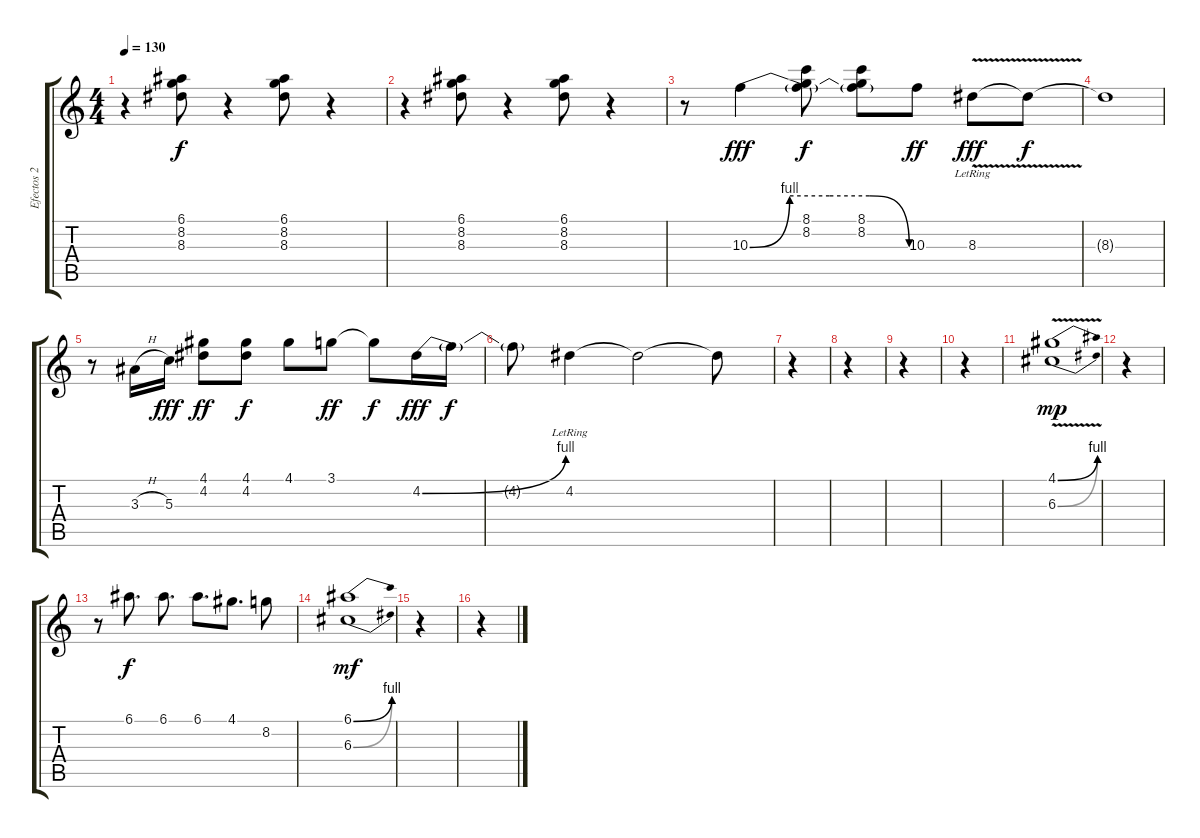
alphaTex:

\track ("Efectos 2" "Efectos 2") {instrument distortionguitar}
\staff {score tabs}
\tuning (E4 B3 G3 D3 A2 E2) {hide}
\ts (4 4)
\tempo 130
\clef g2
\ks c
r.4{dy f} (6.1 8.2 8.3).8 r.4 (6.1 8.2 8.3).8 r.4 |
r.4 (6.1 8.2 8.3).8 r.4 (6.1 8.2 8.3).8 r.4 |
r.8{volume 10} 10.3{be (custom 0 0 15 4 30 4 45 4 60 0)}.4{dy fff} (8.1 8.2 10.3{t}).8{dy f} (8.1 8.2 10.3{t}).8 10.3.8{dy ff} 8.3{v lr}.8{dy fff} 8.3{t}.8{dy f} |
8.3{t}.1 |
r.8{volume 10} 3.3{h}.16 5.3.16{dy fff} (4.1 4.2).8{dy ff} (4.1 4.2).8{dy f} 4.1.8 3.1.8{dy ff} 3.1{t}.8{dy f} 4.2{be (bend 0 0 60 4)}.16{dy fff} 4.2{t}.16{dy f} |
4.2{t}.8 4.2{lr}.4 4.2{t}.2 4.2{t}.8 |
r.4 |
r.4 |
r.4 |
r.4 |
(4.1{be (bend 0 0 60 4) v} 6.3{be (bend 0 0 60 4) v}).1{dy mp} |
r.4 |
r.8 6.1.8{d dy f} 6.1.8{d} 6.1.8{d} 4.1.8{d} 8.2.8 |
(6.1{be (bend 0 0 60 4)} 6.3{be (bend 0 0 60 4)}).1{dy mf} |
r.4 |
r.4
